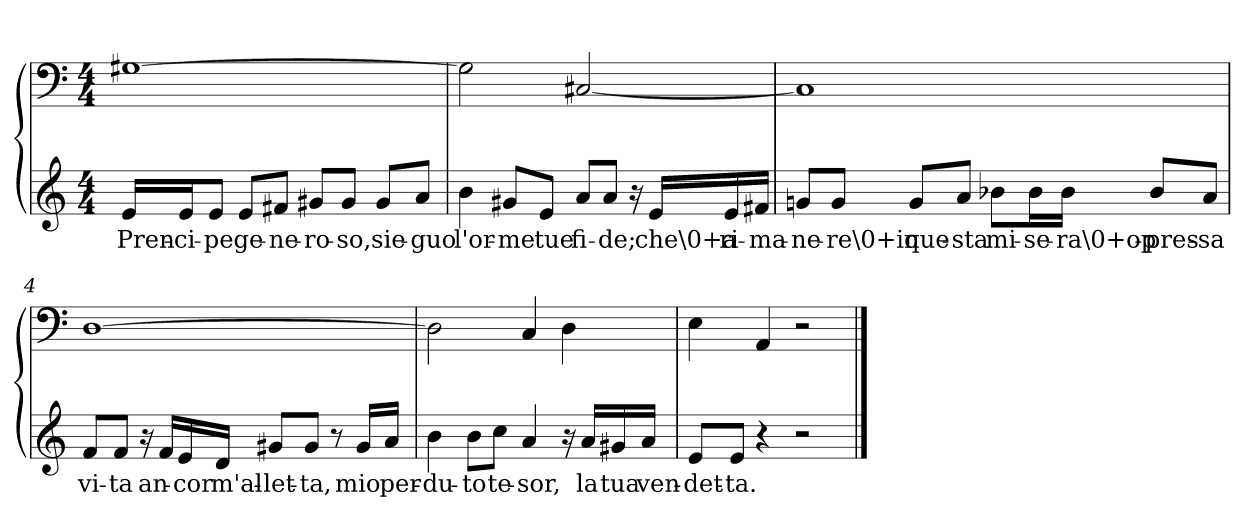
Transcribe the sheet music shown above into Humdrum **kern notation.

**kern	**text	**kern
*part1	*part1	*part1
*staff2	*staff2	*staff1
*clefG2	*	*clefF4
*k[]	*	*k[]
*a:	*	*a:
*M4/4	*	*M4/4
=1	=1	=1
16e/LL	Pren-	[1G#X\
16e/J	-ci-	.
8e/J	-pe	.
8e/L	ge-	.
8f#X/J	-ne-	.
8g#X/L	-ro-	.
8g#/J	-so,	.
8g#/L	sie-	.
8a/J	-guo	.
=2	=2	=2
4b\	l'or-	2G#\]
8g#X/L	-me	.
8e/J	tue	.
8a/L	fi-	[2C#X/
8a/J	-de;	.
16r	.	.
16e/LL	che\0+a	.
16e/	ri-	.
16f#X/JJ	-ma-	.
=3	=3	=3
8gn/L	-ne-	1C#/]
8g/J	-re\0+in	.
8g/L	que-	.
8a/J	-sta	.
8b-X\L	mi-	.
16b-\L	-se-	.
16b-\JJ	-ra\0+op-	.
8b-/L	-pres-	.
8a/J	-sa	.
=4	=4	=4
8f/L	vi-	[1D\
8f/J	-ta	.
16r	.	.
16f/LL	an-	.
16e/	-cor	.
16d/JJ	m'al-	.
8g#X/L	-let-	.
8g#/J	-ta,	.
8r	.	.
16g#/LL	mio	.
16a/JJ	per-	.
=5	=5	=5
4b\	-du-	2D\]
8b\L	-to	.
8cc\J	te-	.
4a/	-sor,	4C/
16r	.	4D\
16a/LL	la	.
16g#X/	tua	.
16a/JJ	ven-	.
=6	=6	=6
8e/L	-det-	4E\
8e/J	-ta.	.
4r	.	4AA/
2r	.	2r
==	==	==
*-	*-	*-
